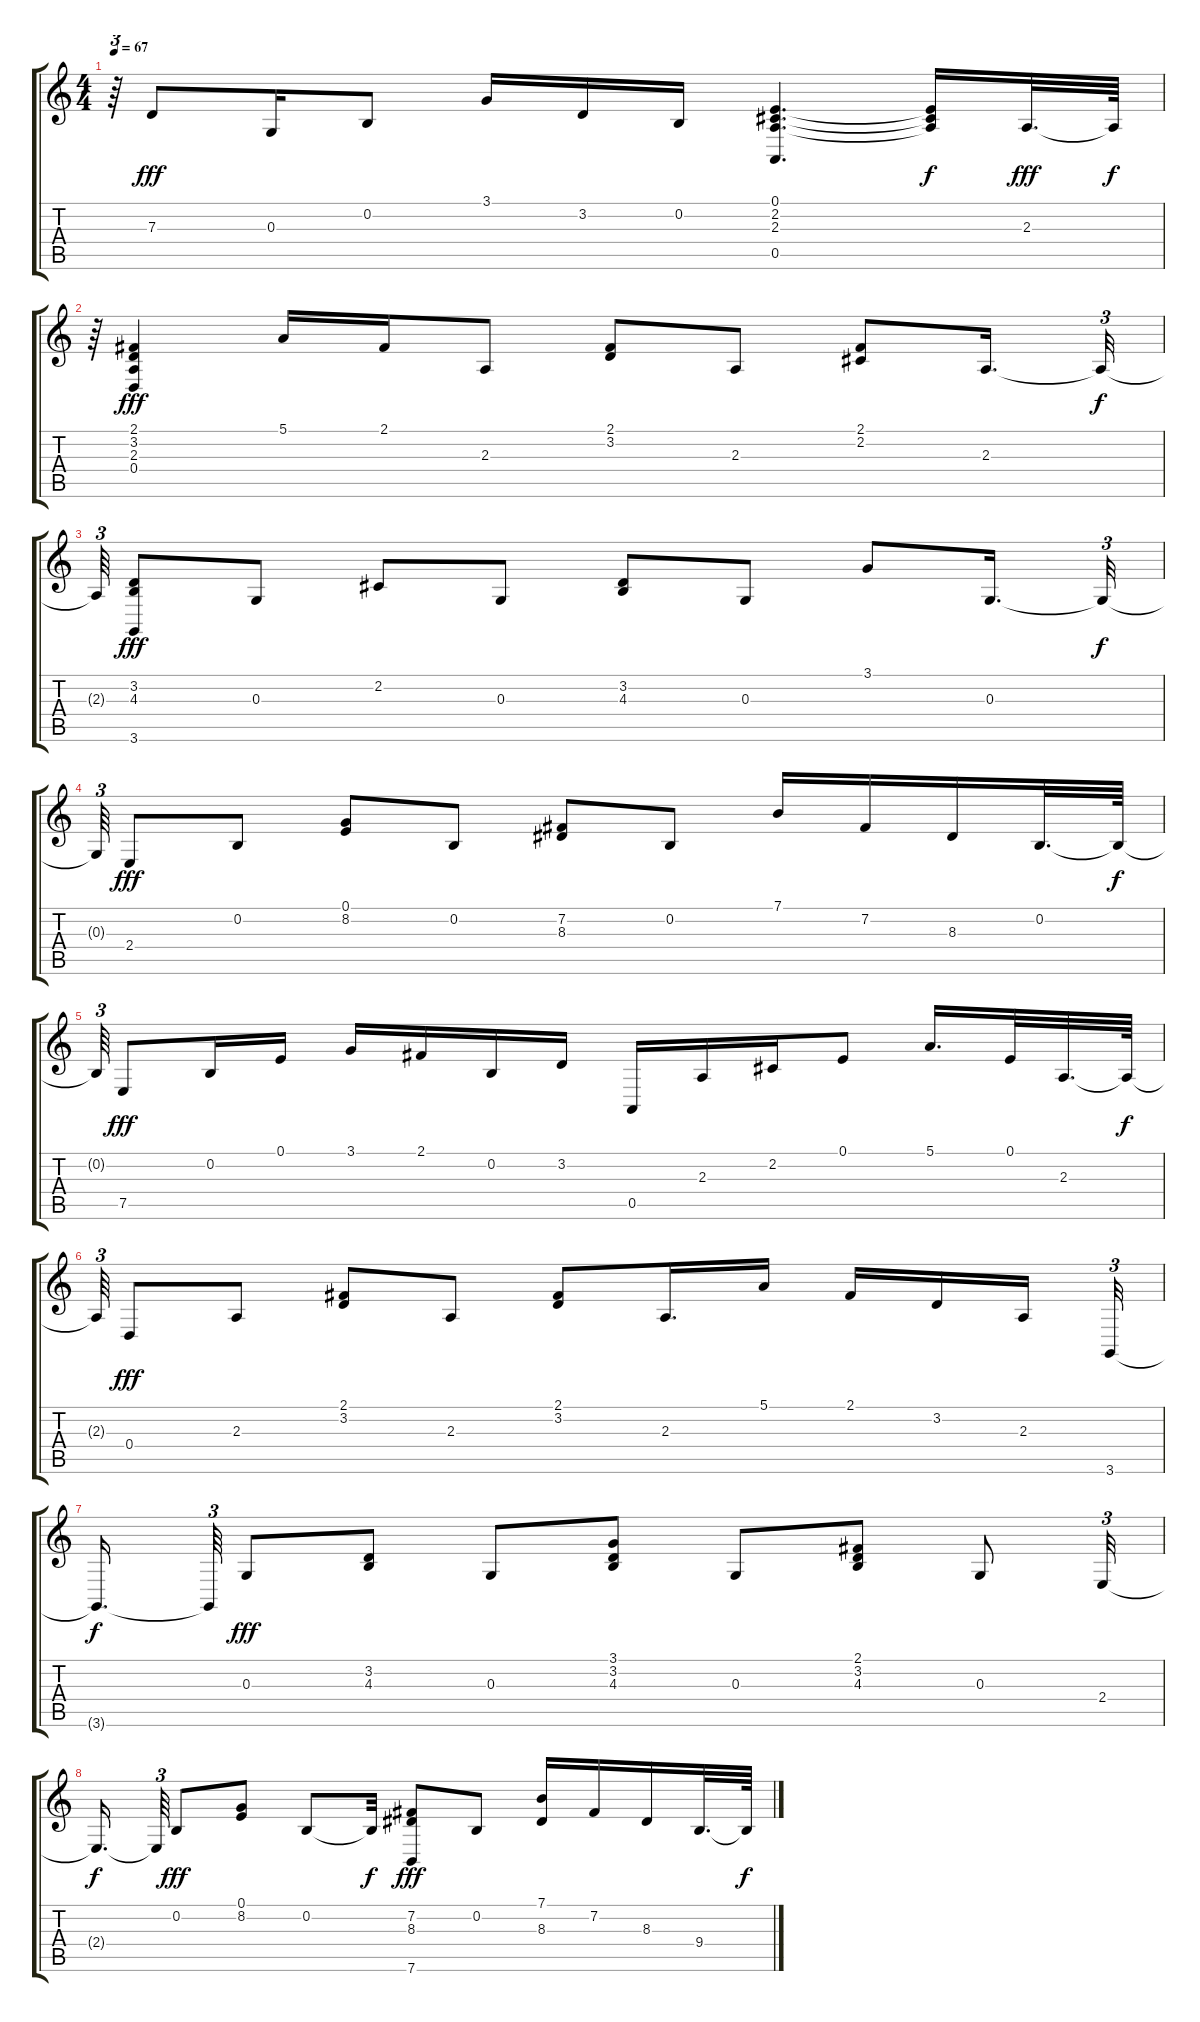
\track "" {instrument acousticgrandpiano}
\staff {score tabs}
\tuning (E4 B3 G3 D3 A2 E2) {hide}
\ts (4 4)
\tempo 67
\clef g2
\ks c
r.64{tu (3 2) dy f} 7.3.8{dy fff} 0.3.16 0.2.8 3.1.16 3.2.16 0.2.16 (0.1 2.2 2.3 0.5).4{d} (0.1{t} 2.2{t} 2.3{t}).16{dy f} 2.3.32{d dy fff} 2.3{t}.64{dy f} |
r.64{tu (3 2)} (2.1 3.2 2.3 0.4).4{dy fff} 5.1.16 2.1.16 2.3.8 (2.1 3.2).8 2.3.8 (2.1 2.2).8 2.3.16{d} 2.3{t}.32{tu (3 2) dy f} |
2.3{t}.64{tu (3 2)} (3.2 4.3 3.6).8{dy fff} 0.3.8 2.2.8 0.3.8 (3.2 4.3).8 0.3.8 3.1.8 0.3.16{d} 0.3{t}.32{tu (3 2) dy f} |
0.3{t}.64{tu (3 2)} 2.4.8{dy fff} 0.2.8 (0.1 8.2).8 0.2.8 (7.2 8.3).8 0.2.8 7.1.16 7.2.16 8.3.16 0.2.32{d} 0.2{t}.64{dy f} |
0.2{t}.64{tu (3 2)} 7.5.8{dy fff} 0.2.16 0.1.16 3.1.16 2.1.16 0.2.16 3.2.16 0.5.16 2.3.16 2.2.16 0.1.8 5.1.16{d} 0.1.32 2.3.32{d} 2.3{t}.64{dy f} |
2.3{t}.64{tu (3 2)} 0.4.8{dy fff} 2.3.8 (2.1 3.2).8 2.3.8 (2.1 3.2).8 2.3.16{d} 5.1.16 2.1.16 3.2.16 2.3.16{beam splitsecondary} 3.6.32{tu (3 2)} |
3.6{t}.16{d dy f beam splitsecondary} 3.6{t}.64{tu (3 2)} 0.3.8{dy fff} (3.2 4.3).8 0.3.8 (3.1 3.2 4.3).8 0.3.8 (2.1 3.2 4.3).8 0.3.8 2.4.32{tu (3 2)} |
2.4{t}.16{d dy f beam splitsecondary} 2.4{t}.64{tu (3 2)} 0.2.8{dy fff} (0.1 8.2).8 0.2.8 0.2{t}.32{dy f} (7.2 8.3 7.6).8{dy fff} 0.2.8 (7.1 8.3).16 7.2.16 8.3.16 9.4.32{d} 9.4{t}.64{dy f}
